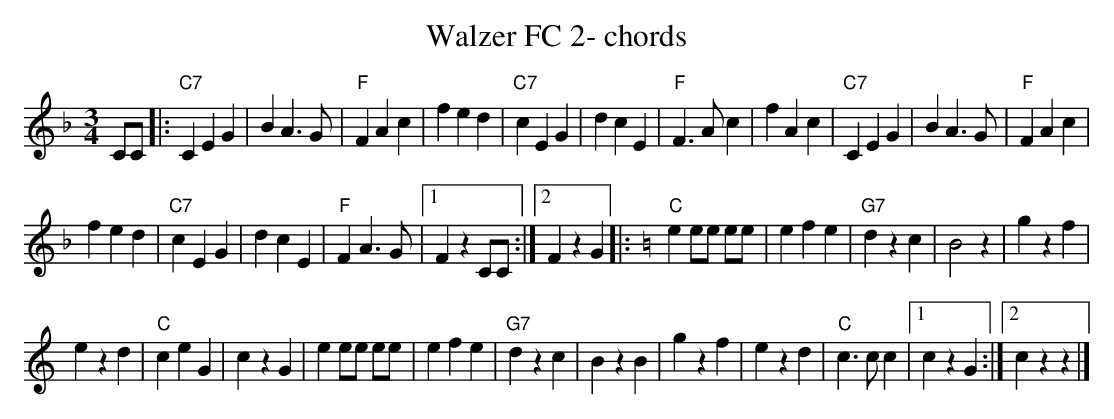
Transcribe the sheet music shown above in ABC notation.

X:1
T:Walzer FC 2- chords
M:3/4
L:1/4
K:Fmaj%%MIDI gchordon
C/2C/2 |: "C7"CEG | BA>G | "F"FAc | fed | "C7"cEG | dcE | "F"F>Ac | fAc | "C7"CEG | BA>G | "F"FAc |
fed | "C7"cEG | dcE | "F"FA>G |1 Fz C/2C/2 :|2 FzG |: [K:Cmaj] "C"e e/2e/2 e/2e/2 | efe | "G7"dzc | B2z | gzf |
ezd | "C"ceG | czG | e e/2e/2 e/2e/2 | efe | "G7"dzc | BzB | gzf | ezd | "C"c>c c |1 czG :|2 czz |]
